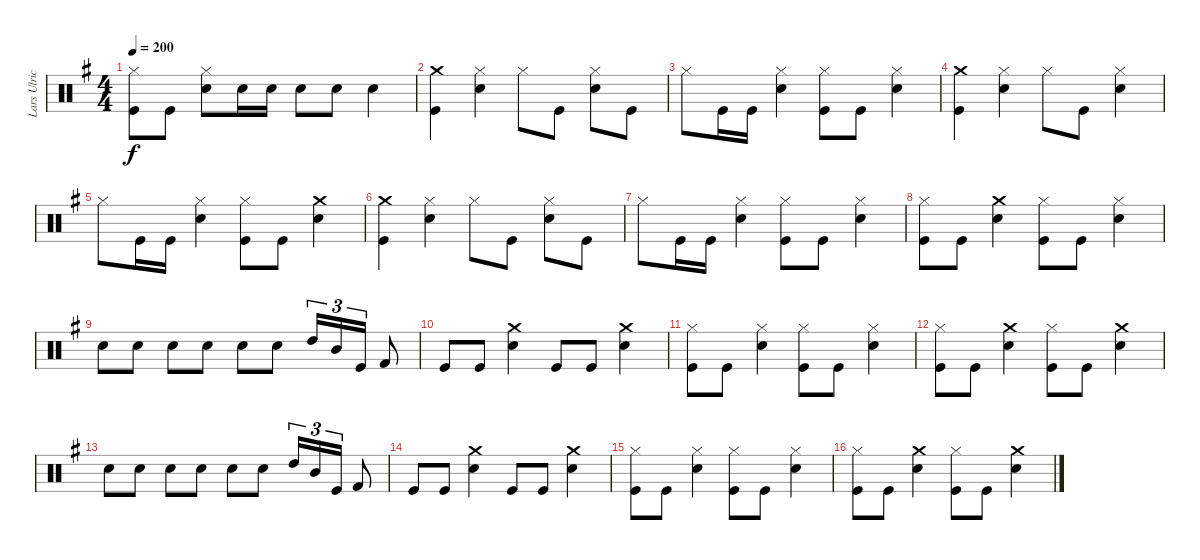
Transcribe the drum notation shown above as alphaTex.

\track ("Lars Ulrich" "Lars Ulric") {instrument percussion}
\staff {score}
\articulation defaults
\ts (4 4)
\tempo 200
\clef neutral
\ks g
("Kick (hit)" "Hi-Hat (closed)").8{dy f} "Kick (hit)".8 ("Snare (hit) 2" "Hi-Hat (closed)").8 "Snare (hit) 2".16 "Snare (hit) 2".16 "Snare (hit) 2".8 "Snare (hit) 2".8 "Snare (hit) 2".4 |
("Kick (hit)" "Crash medium (hit)").4 ("Hi-Hat (closed)" "Snare (hit) 2").4 "Hi-Hat (closed)".8 "Kick (hit)".8 ("Snare (hit) 2" "Hi-Hat (closed)").8 "Kick (hit)".8 |
"Hi-Hat (closed)".8 "Kick (hit)".16 "Kick (hit)".16 ("Snare (hit) 2" "Hi-Hat (closed)").4 ("Kick (hit)" "Hi-Hat (closed)").8 "Kick (hit)".8 ("Snare (hit) 2" "Hi-Hat (closed)").4 |
("Kick (hit)" "Crash medium (hit)").4 ("Hi-Hat (closed)" "Snare (hit) 2").4 "Hi-Hat (closed)".8 "Kick (hit)".8 ("Snare (hit) 2" "Hi-Hat (closed)").4 |
"Hi-Hat (closed)".8 "Kick (hit)".16 "Kick (hit)".16 ("Snare (hit) 2" "Hi-Hat (closed)").4 ("Kick (hit)" "Hi-Hat (closed)").8 "Kick (hit)".8 ("Crash medium (hit)" "Snare (hit) 2").4 |
("Kick (hit)" "Crash medium (hit)").4 ("Hi-Hat (closed)" "Snare (hit) 2").4 "Hi-Hat (closed)".8 "Kick (hit)".8 ("Snare (hit) 2" "Hi-Hat (closed)").8 "Kick (hit)".8 |
"Hi-Hat (closed)".8 "Kick (hit)".16 "Kick (hit)".16 ("Snare (hit) 2" "Hi-Hat (closed)").4 ("Kick (hit)" "Hi-Hat (closed)").8 "Kick (hit)".8 ("Snare (hit) 2" "Hi-Hat (closed)").4 |
("Kick (hit)" "Hi-Hat (closed)").8 "Kick (hit)".8 ("Snare (hit) 2" "Crash medium (hit)").4 ("Kick (hit)" "Hi-Hat (closed)").8 "Kick (hit)".8 ("Snare (hit) 2" "Hi-Hat (closed)").4 |
"Snare (hit) 2".8 "Snare (hit) 2".8 "Snare (hit) 2".8 "Snare (hit) 2".8 "Snare (hit) 2".8 "Snare (hit) 2".8 "High Tom (hit)".16{tu (3 2)} "Mid Tom (hit)".16{tu (3 2)} "Kick (hit)".16{tu (3 2)} "Kick (hit) 2".8 |
"Kick (hit)".8 "Kick (hit)".8 ("Crash medium (hit)" "Snare (hit) 2").4 "Kick (hit)".8 "Kick (hit)".8 ("Crash medium (hit)" "Snare (hit) 2").4 |
("Kick (hit)" "Hi-Hat (closed)").8 "Kick (hit)".8 ("Snare (hit) 2" "Hi-Hat (closed)").4 ("Kick (hit)" "Hi-Hat (closed)").8 "Kick (hit)".8 ("Snare (hit) 2" "Hi-Hat (closed)").4 |
("Kick (hit)" "Hi-Hat (closed)").8 "Kick (hit)".8 ("Snare (hit) 2" "Crash medium (hit)").4 ("Kick (hit)" "Hi-Hat (closed)").8 "Kick (hit)".8 ("Crash medium (hit)" "Snare (hit) 2").4 |
"Snare (hit) 2".8 "Snare (hit) 2".8 "Snare (hit) 2".8 "Snare (hit) 2".8 "Snare (hit) 2".8 "Snare (hit) 2".8 "High Tom (hit)".16{tu (3 2)} "Mid Tom (hit)".16{tu (3 2)} "Kick (hit)".16{tu (3 2)} "Kick (hit) 2".8 |
"Kick (hit)".8 "Kick (hit)".8 ("Crash medium (hit)" "Snare (hit) 2").4 "Kick (hit)".8 "Kick (hit)".8 ("Crash medium (hit)" "Snare (hit) 2").4 |
("Kick (hit)" "Hi-Hat (closed)").8 "Kick (hit)".8 ("Snare (hit) 2" "Hi-Hat (closed)").4 ("Kick (hit)" "Hi-Hat (closed)").8 "Kick (hit)".8 ("Snare (hit) 2" "Hi-Hat (closed)").4 |
("Kick (hit)" "Hi-Hat (closed)").8 "Kick (hit)".8 ("Snare (hit) 2" "Crash medium (hit)").4 ("Kick (hit)" "Hi-Hat (closed)").8 "Kick (hit)".8 ("Crash medium (hit)" "Snare (hit) 2").4
